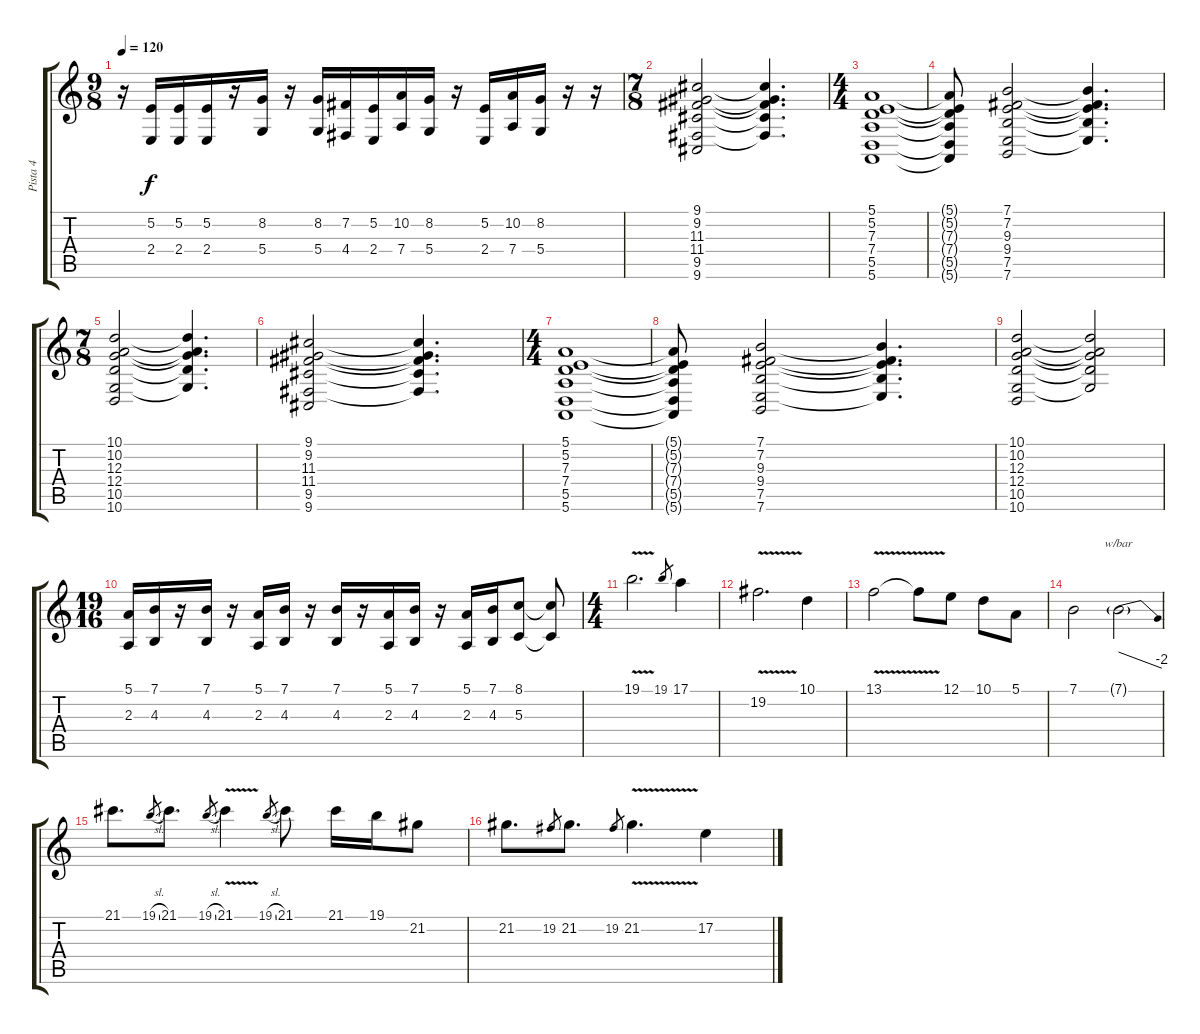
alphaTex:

\track ("Pista 4" "Pista 4") {instrument lead1square}
\staff {score tabs}
\tuning (E4 B3 G3 D3 A2 E2) {hide}
\ts (9 8)
\tempo 120
\clef g2
\ks c
r.16{dy f} (5.2 2.4).16 (5.2 2.4).16 (5.2 2.4).16 r.16 (8.2 5.4).16 r.16 (8.2 5.4).16 (7.2 4.4).16 (5.2 2.4).16 (10.2 7.4).16 (8.2 5.4).16 r.16 (5.2 2.4).16 (10.2 7.4).16 (8.2 5.4).16 r.16 r.16 |
\ts (7 8)
(9.1 9.2 11.3 11.4 9.5 9.6).2{instrument stringensemble1} (9.1{t} 9.2{t} 11.3{t} 11.4{t} 9.5{t}).4{d} |
\ts (4 4)
(5.1 5.2 7.3 7.4 5.5 5.6).1 |
(5.1{t} 5.2{t} 7.3{t} 7.4{t} 5.5{t} 5.6{t}).8 (7.1 7.2 9.3 9.4 7.5 7.6).2 (7.1{t} 7.2{t} 9.3{t} 9.4{t} 7.5{t}).4{d} |
\ts (7 8)
(10.1 10.2 12.3 12.4 10.5 10.6).2 (10.1{t} 10.2{t} 12.3{t} 12.4{t} 10.5{t}).4{d} |
(9.1 9.2 11.3 11.4 9.5 9.6).2{instrument stringensemble1} (9.1{t} 9.2{t} 11.3{t} 11.4{t} 9.5{t}).4{d} |
\ts (4 4)
(5.1 5.2 7.3 7.4 5.5 5.6).1 |
(5.1{t} 5.2{t} 7.3{t} 7.4{t} 5.5{t} 5.6{t}).8 (7.1 7.2 9.3 9.4 7.5 7.6).2 (7.1{t} 7.2{t} 9.3{t} 9.4{t} 7.5{t}).4{d} |
(10.1 10.2 12.3 12.4 10.5 10.6).2 (10.1{t} 10.2{t} 12.3{t} 12.4{t} 10.5{t}).2 |
\ts (19 16)
(5.1 2.3).16 (7.1 4.3).16 r.16 (7.1 4.3).16 r.16 (5.1 2.3).16 (7.1 4.3).16 r.16 (7.1 4.3).16 r.16 (5.1 2.3).16 (7.1 4.3).16 r.16 (5.1 2.3).16 (7.1 4.3).16 (8.1 5.3).8 (8.1{t} 5.3{t}).8 |
\ts (4 4)
19.1{v}.2{d instrument lead1square} 19.1.8{gr} 17.1.4 |
19.2{v}.2{d} 10.1.4 |
13.1{v}.2 13.1{t}.8 12.1.8 10.1.8 5.1.8 |
7.1.2 7.1{g}.2{tbe (dive default 0 0 60 -8)} |
21.1.8{d} 19.1{sl}.8{gr} 21.1.8{d} 19.1{sl}.8{gr} 21.1{v}.4 19.1{sl}.8{gr} 21.1.8 21.1.16 19.1.16 21.2.8 |
21.2.8{d} 19.2.8{gr} 21.2.8{d} 19.2.8{gr} 21.2{v}.4{d} 17.2.4
